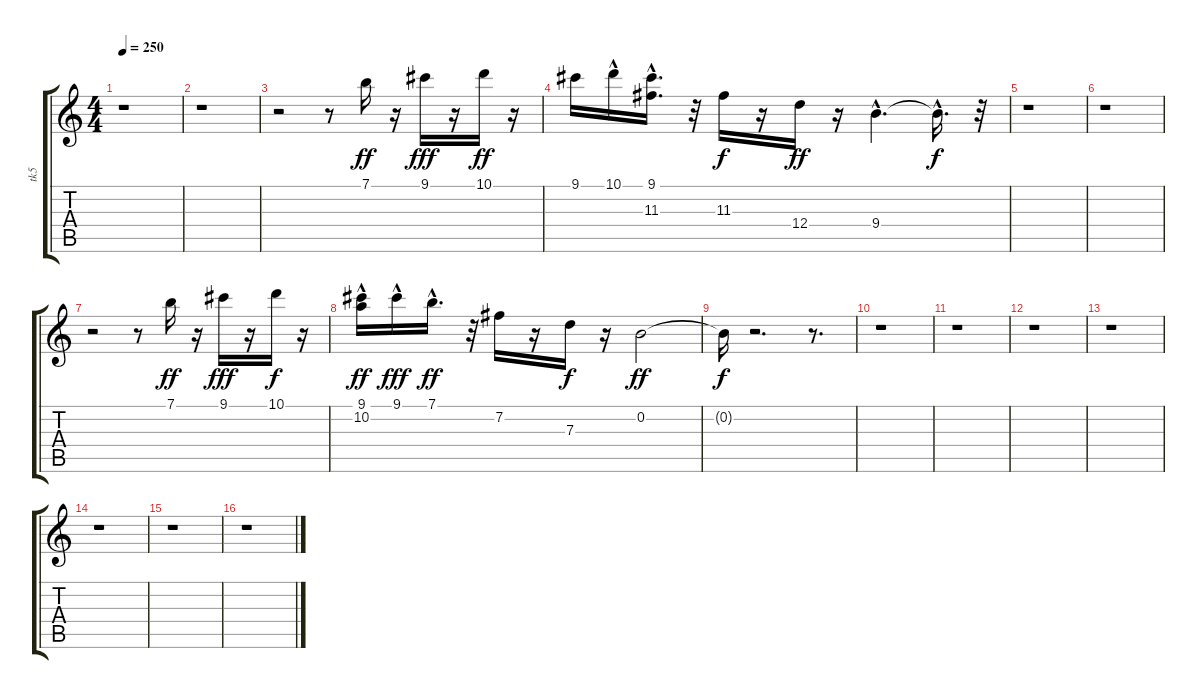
\track ("tk5" "tk5") {instrument acousticguitarnylon}
\staff {score tabs}
\tuning (E4 B3 G3 D3 A2 E2) {hide}
\ts (4 4)
\tempo 250
\clef g2
\ks c
r.1{dy f} |
r.1 |
r.2 r.8 7.1.16{dy ff} r.16 9.1.16{dy fff} r.16 10.1.16{dy ff} r.16 |
9.1.16 10.1{hac}.16 (9.1 11.3{hac}).16{d} r.32 11.3.16{dy f} r.16 12.4.16{dy ff} r.16 9.4{hac}.4{d} 9.4{hac t}.16{d dy f} r.32 |
r.1 |
r.1 |
r.2 r.8 7.1.16{dy ff} r.16 9.1.16{dy fff} r.16 10.1.16{dy f} r.16 |
(9.1 10.2{hac}).16{dy ff} 9.1{hac}.16{dy fff} 7.1{hac}.16{d dy ff} r.32 7.2.16 r.16 7.3.16{dy f} r.16 0.2.2{dy ff} |
0.2{t}.16{dy f} r.2{d} r.8{d} |
r.1 |
r.1 |
r.1 |
r.1 |
r.1 |
r.1 |
r.1
